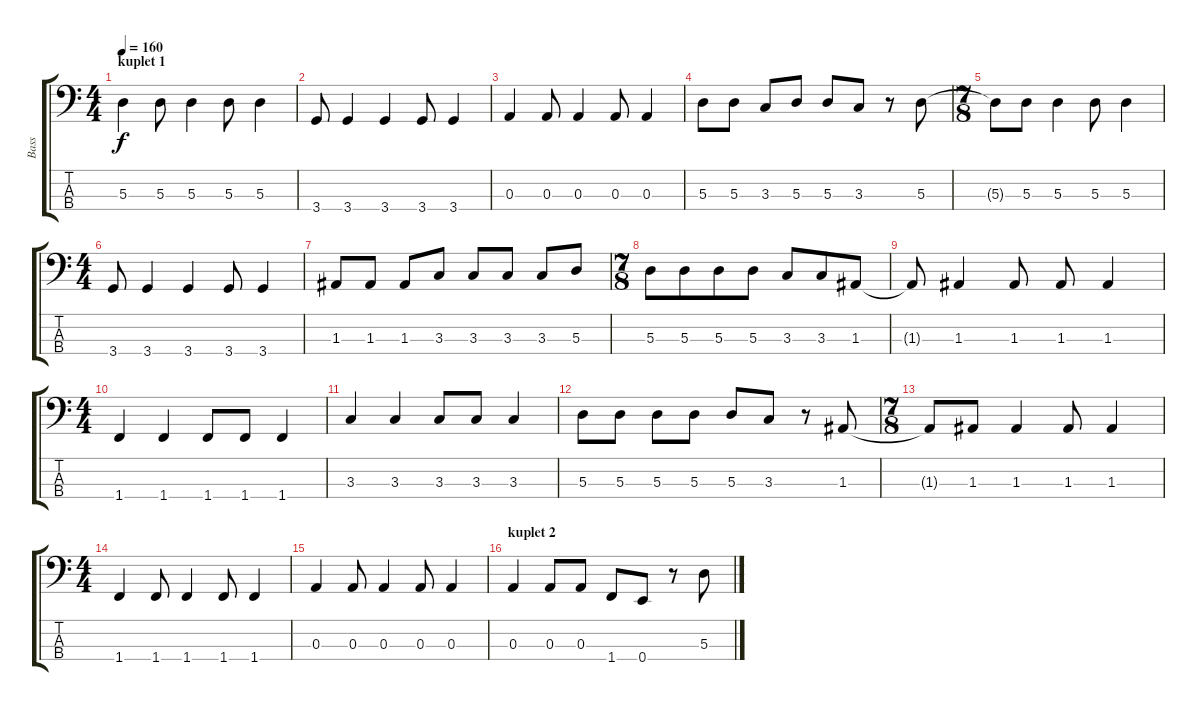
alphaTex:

\track ("Bass" "Bass") {instrument electricbassfinger}
\staff {score tabs}
\tuning (G2 D2 A1 E1) {hide}
\ts (4 4)
\section ("" "kuplet 1")
\tempo 160
\clef f4
\ks c
5.3.4{dy f} 5.3.8 5.3.4 5.3.8 5.3.4 |
3.4.8 3.4.4 3.4.4 3.4.8 3.4.4 |
0.3.4 0.3.8 0.3.4 0.3.8 0.3.4 |
5.3.8 5.3.8 3.3.8 5.3.8 5.3.8 3.3.8 r.8 5.3.8 |
\ts (7 8)
5.3{t}.8 5.3.8 5.3.4 5.3.8 5.3.4 |
\ts (4 4)
3.4.8 3.4.4 3.4.4 3.4.8 3.4.4 |
1.3.8 1.3.8 1.3.8 3.3.8 3.3.8 3.3.8 3.3.8 5.3.8 |
\ts (7 8)
5.3.8 5.3.8 5.3.8 5.3.8 3.3.8 3.3.8 1.3.8 |
1.3{t}.8 1.3.4 1.3.8 1.3.8 1.3.4 |
\ts (4 4)
1.4.4 1.4.4 1.4.8 1.4.8 1.4.4 |
3.3.4 3.3.4 3.3.8 3.3.8 3.3.4 |
5.3.8 5.3.8 5.3.8 5.3.8 5.3.8 3.3.8 r.8 1.3.8 |
\ts (7 8)
1.3{t}.8 1.3.8 1.3.4 1.3.8 1.3.4 |
\ts (4 4)
1.4.4 1.4.8 1.4.4 1.4.8 1.4.4 |
0.3.4 0.3.8 0.3.4 0.3.8 0.3.4 |
\section ("" "kuplet 2")
0.3.4 0.3.8 0.3.8 1.4.8 0.4.8 r.8 5.3.8
